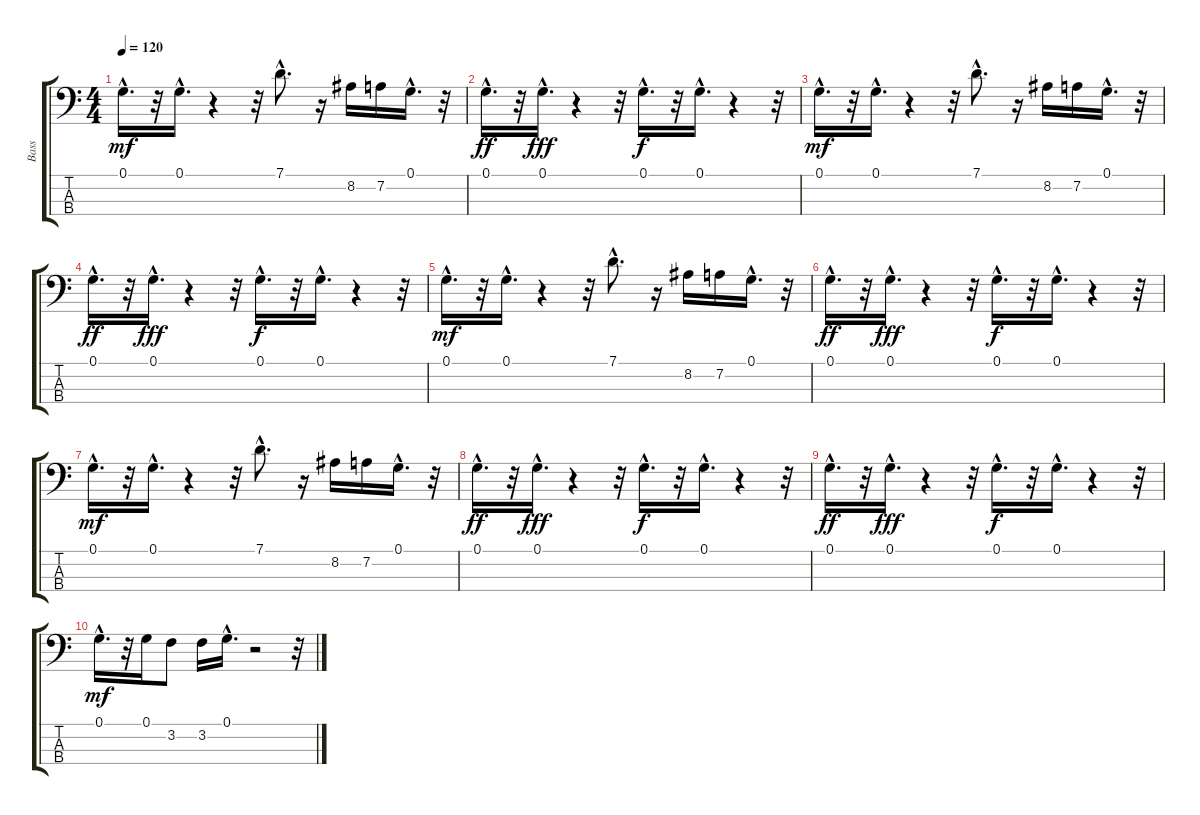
\track ("Bass" "Bass") {instrument electricbassfinger}
\staff {score tabs}
\tuning (G2 D2 A1 E1) {hide}
\ts (4 4)
\tempo 120
\clef f4
\ks c
0.1{hac}.16{d dy mf} r.32 0.1{hac}.16{d} r.4 r.32 7.1{hac}.8{d} r.16 8.2.16 7.2.16 0.1{hac}.16{d} r.32 |
0.1{hac}.16{d dy ff} r.32 0.1{hac}.16{d dy fff} r.4 r.32 0.1{hac}.16{d dy f} r.32 0.1{hac}.16{d} r.4 r.32 |
0.1{hac}.16{d dy mf} r.32 0.1{hac}.16{d} r.4 r.32 7.1{hac}.8{d} r.16 8.2.16 7.2.16 0.1{hac}.16{d} r.32 |
0.1{hac}.16{d dy ff} r.32 0.1{hac}.16{d dy fff} r.4 r.32 0.1{hac}.16{d dy f} r.32 0.1{hac}.16{d} r.4 r.32 |
0.1{hac}.16{d dy mf} r.32 0.1{hac}.16{d} r.4 r.32 7.1{hac}.8{d} r.16 8.2.16 7.2.16 0.1{hac}.16{d} r.32 |
0.1{hac}.16{d dy ff} r.32 0.1{hac}.16{d dy fff} r.4 r.32 0.1{hac}.16{d dy f} r.32 0.1{hac}.16{d} r.4 r.32 |
0.1{hac}.16{d dy mf} r.32 0.1{hac}.16{d} r.4 r.32 7.1{hac}.8{d} r.16 8.2.16 7.2.16 0.1{hac}.16{d} r.32 |
0.1{hac}.16{d dy ff} r.32 0.1{hac}.16{d dy fff} r.4 r.32 0.1{hac}.16{d dy f} r.32 0.1{hac}.16{d} r.4 r.32 |
0.1{hac}.16{d dy ff} r.32 0.1{hac}.16{d dy fff} r.4 r.32 0.1{hac}.16{d dy f} r.32 0.1{hac}.16{d} r.4 r.32 |
0.1{hac}.16{d dy mf} r.32 0.1.16 3.2.8 3.2.16 0.1{hac}.16{d} r.2 r.32
